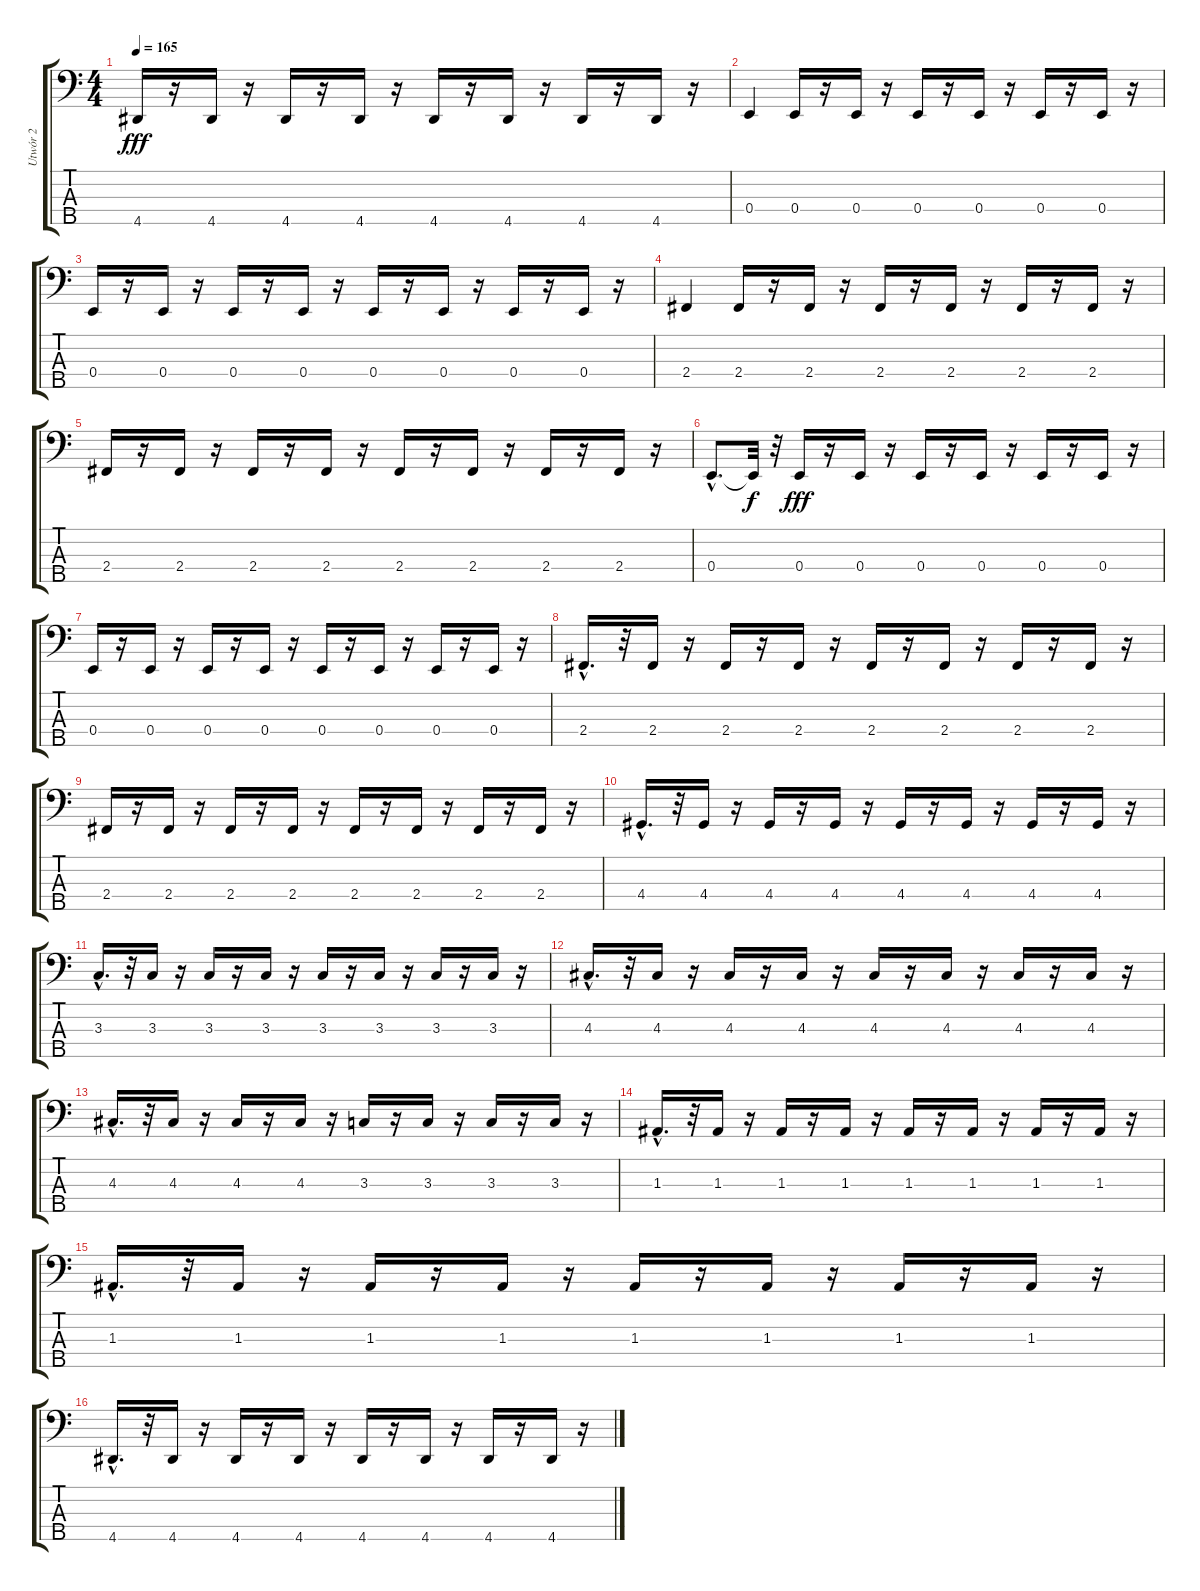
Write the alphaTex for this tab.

\track ("Utwór 2" "Utwór 2") {instrument electricbassfinger}
\staff {score tabs}
\tuning (G2 D2 A1 E1 B0) {hide}
\ts (4 4)
\tempo 165
\clef f4
\ks c
4.5.16{dy fff} r.16 4.5.16 r.16 4.5.16 r.16 4.5.16 r.16 4.5.16 r.16 4.5.16 r.16 4.5.16 r.16 4.5.16 r.16 |
0.4.4 0.4.16 r.16 0.4.16 r.16 0.4.16 r.16 0.4.16 r.16 0.4.16 r.16 0.4.16 r.16 |
0.4.16 r.16 0.4.16 r.16 0.4.16 r.16 0.4.16 r.16 0.4.16 r.16 0.4.16 r.16 0.4.16 r.16 0.4.16 r.16 |
2.4.4 2.4.16 r.16 2.4.16 r.16 2.4.16 r.16 2.4.16 r.16 2.4.16 r.16 2.4.16 r.16 |
2.4.16 r.16 2.4.16 r.16 2.4.16 r.16 2.4.16 r.16 2.4.16 r.16 2.4.16 r.16 2.4.16 r.16 2.4.16 r.16 |
0.4{hac}.8{d} 0.4{t}.32{dy f} r.32 0.4.16{dy fff} r.16 0.4.16 r.16 0.4.16 r.16 0.4.16 r.16 0.4.16 r.16 0.4.16 r.16 |
0.4.16 r.16 0.4.16 r.16 0.4.16 r.16 0.4.16 r.16 0.4.16 r.16 0.4.16 r.16 0.4.16 r.16 0.4.16 r.16 |
2.4{hac}.16{d} r.32 2.4.16 r.16 2.4.16 r.16 2.4.16 r.16 2.4.16 r.16 2.4.16 r.16 2.4.16 r.16 2.4.16 r.16 |
2.4.16 r.16 2.4.16 r.16 2.4.16 r.16 2.4.16 r.16 2.4.16 r.16 2.4.16 r.16 2.4.16 r.16 2.4.16 r.16 |
4.4{hac}.16{d} r.32 4.4.16 r.16 4.4.16 r.16 4.4.16 r.16 4.4.16 r.16 4.4.16 r.16 4.4.16 r.16 4.4.16 r.16 |
3.3{hac}.16{d} r.32 3.3.16 r.16 3.3.16 r.16 3.3.16 r.16 3.3.16 r.16 3.3.16 r.16 3.3.16 r.16 3.3.16 r.16 |
4.3{hac}.16{d} r.32 4.3.16 r.16 4.3.16 r.16 4.3.16 r.16 4.3.16 r.16 4.3.16 r.16 4.3.16 r.16 4.3.16 r.16 |
4.3{hac}.16{d} r.32 4.3.16 r.16 4.3.16 r.16 4.3.16 r.16 3.3.16 r.16 3.3.16 r.16 3.3.16 r.16 3.3.16 r.16 |
1.3{hac}.16{d} r.32 1.3.16 r.16 1.3.16 r.16 1.3.16 r.16 1.3.16 r.16 1.3.16 r.16 1.3.16 r.16 1.3.16 r.16 |
1.3{hac}.16{d} r.32 1.3.16 r.16 1.3.16 r.16 1.3.16 r.16 1.3.16 r.16 1.3.16 r.16 1.3.16 r.16 1.3.16 r.16 |
4.5{hac}.16{d} r.32 4.5.16 r.16 4.5.16 r.16 4.5.16 r.16 4.5.16 r.16 4.5.16 r.16 4.5.16 r.16 4.5.16 r.16
